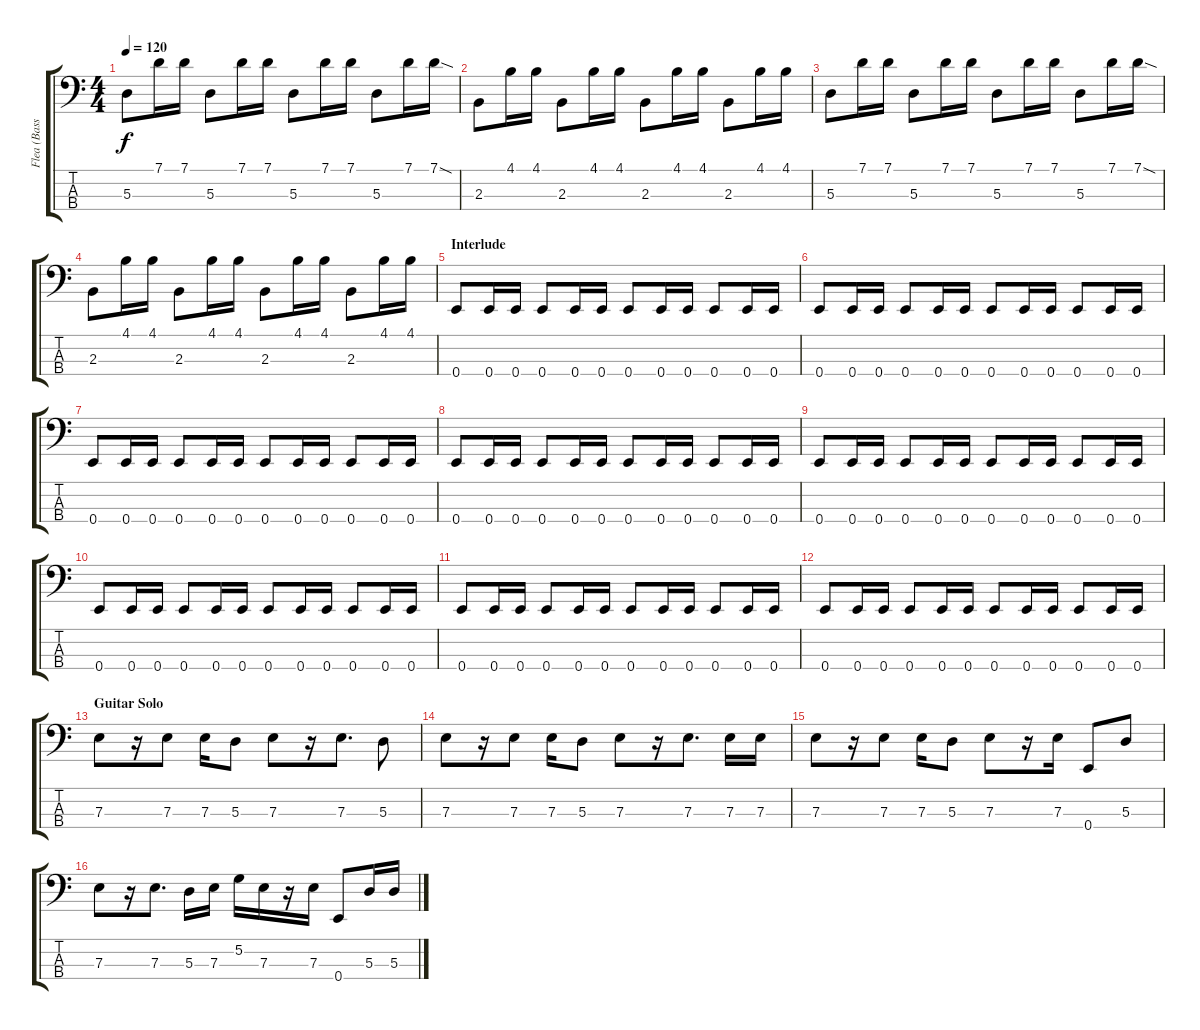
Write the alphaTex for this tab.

\track ("Flea (Bass)" "Flea (Bass") {instrument electricbassfinger}
\staff {score tabs}
\tuning (G2 D2 A1 E1) {hide}
\ts (4 4)
\tempo 120
\clef f4
\ks c
5.3.8{dy f} 7.1.16 7.1.16 5.3.8 7.1.16 7.1.16 5.3.8 7.1.16 7.1.16 5.3.8 7.1.16 7.1{sod}.16 |
2.3.8 4.1.16 4.1.16 2.3.8 4.1.16 4.1.16 2.3.8 4.1.16 4.1.16 2.3.8 4.1.16 4.1.16 |
5.3.8 7.1.16 7.1.16 5.3.8 7.1.16 7.1.16 5.3.8 7.1.16 7.1.16 5.3.8 7.1.16 7.1{sod}.16 |
2.3.8 4.1.16 4.1.16 2.3.8 4.1.16 4.1.16 2.3.8 4.1.16 4.1.16 2.3.8 4.1.16 4.1.16 |
\section ("" "Interlude")
0.4.8 0.4.16 0.4.16 0.4.8 0.4.16 0.4.16 0.4.8 0.4.16 0.4.16 0.4.8 0.4.16 0.4.16 |
0.4.8 0.4.16 0.4.16 0.4.8 0.4.16 0.4.16 0.4.8 0.4.16 0.4.16 0.4.8 0.4.16 0.4.16 |
0.4.8 0.4.16 0.4.16 0.4.8 0.4.16 0.4.16 0.4.8 0.4.16 0.4.16 0.4.8 0.4.16 0.4.16 |
0.4.8 0.4.16 0.4.16 0.4.8 0.4.16 0.4.16 0.4.8 0.4.16 0.4.16 0.4.8 0.4.16 0.4.16 |
0.4.8 0.4.16 0.4.16 0.4.8 0.4.16 0.4.16 0.4.8 0.4.16 0.4.16 0.4.8 0.4.16 0.4.16 |
0.4.8 0.4.16 0.4.16 0.4.8 0.4.16 0.4.16 0.4.8 0.4.16 0.4.16 0.4.8 0.4.16 0.4.16 |
0.4.8 0.4.16 0.4.16 0.4.8 0.4.16 0.4.16 0.4.8 0.4.16 0.4.16 0.4.8 0.4.16 0.4.16 |
0.4.8 0.4.16 0.4.16 0.4.8 0.4.16 0.4.16 0.4.8 0.4.16 0.4.16 0.4.8 0.4.16 0.4.16 |
\section ("" "Guitar Solo")
7.3.8 r.16 7.3.8 7.3.16 5.3.8 7.3.8 r.16 7.3.8{d} 5.3.8 |
7.3.8 r.16 7.3.8 7.3.16 5.3.8 7.3.8 r.16 7.3.8{d} 7.3.16 7.3.16 |
7.3.8 r.16 7.3.8 7.3.16 5.3.8 7.3.8 r.16 7.3.16 0.4.8 5.3.8 |
7.3.8 r.16 7.3.8{d} 5.3.16 7.3.16 5.2.16 7.3.16 r.16 7.3.16 0.4.8 5.3.16 5.3.16
